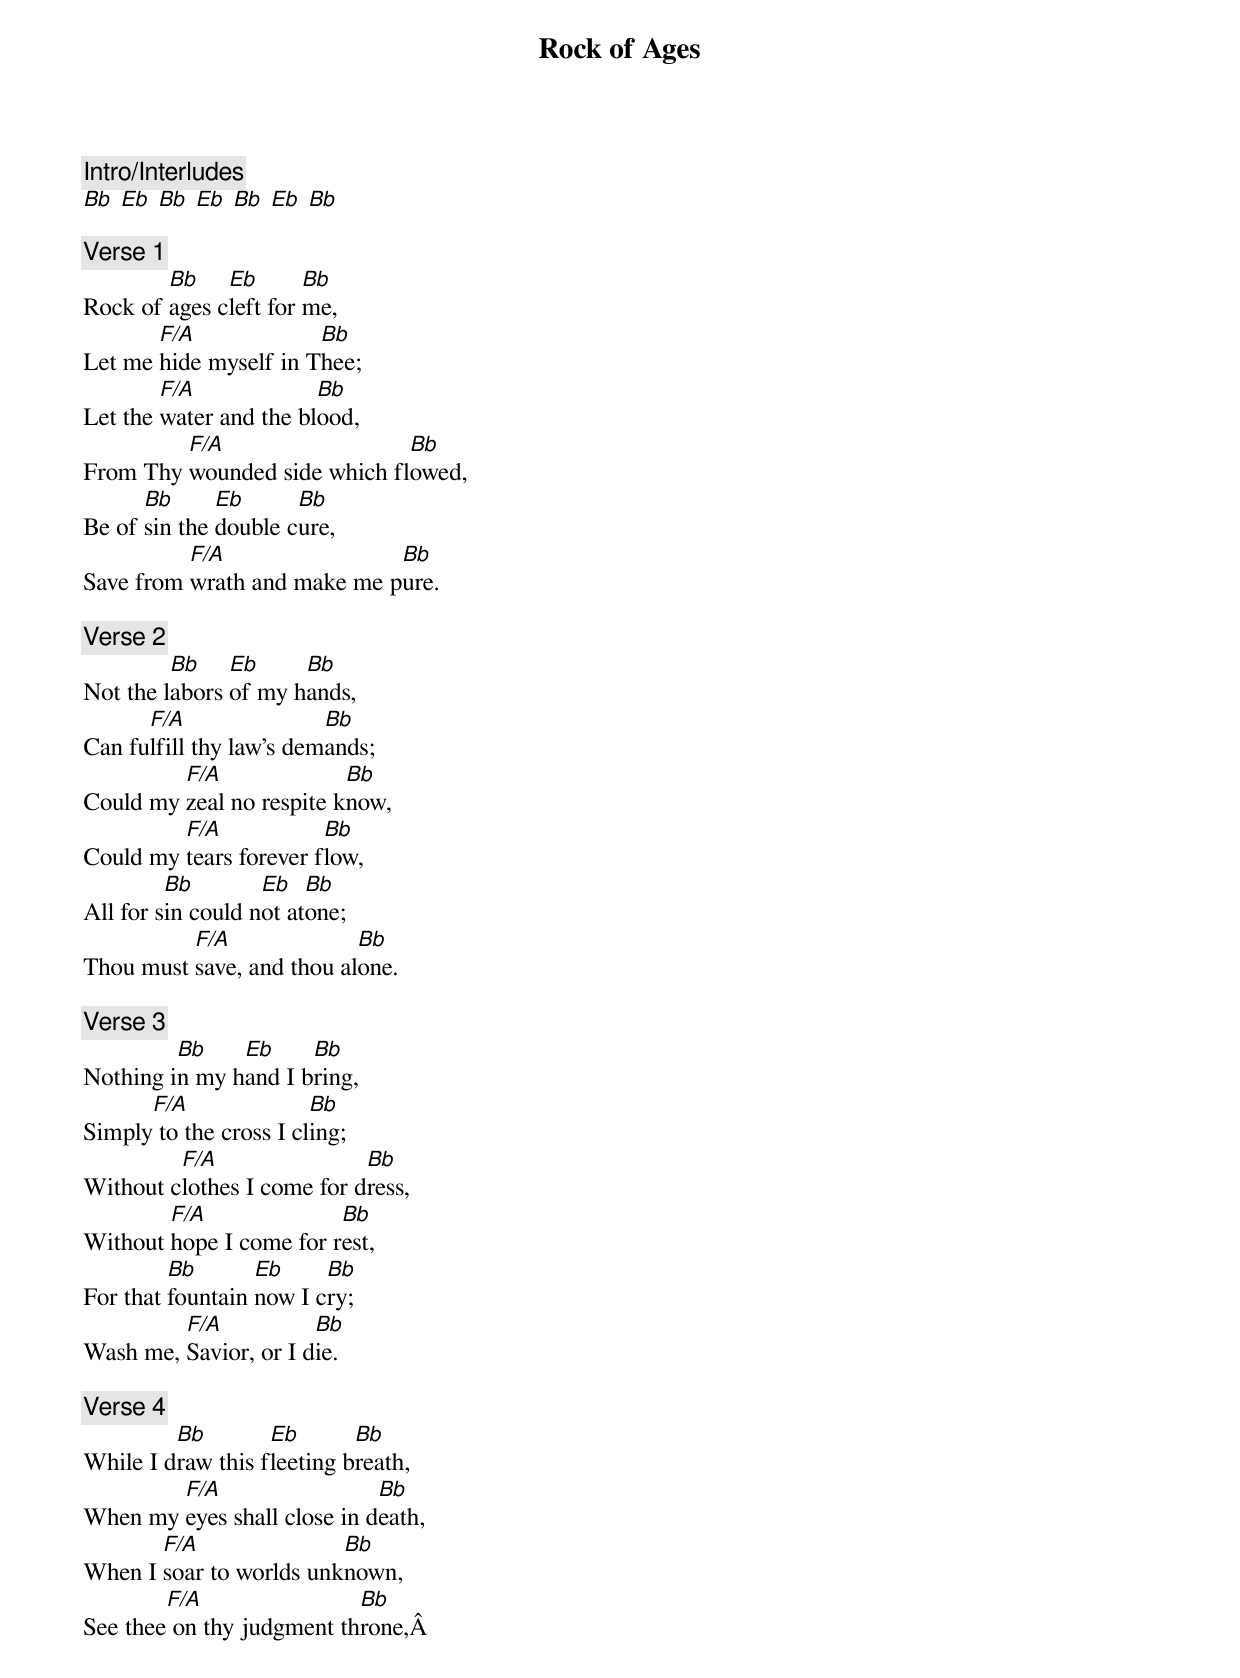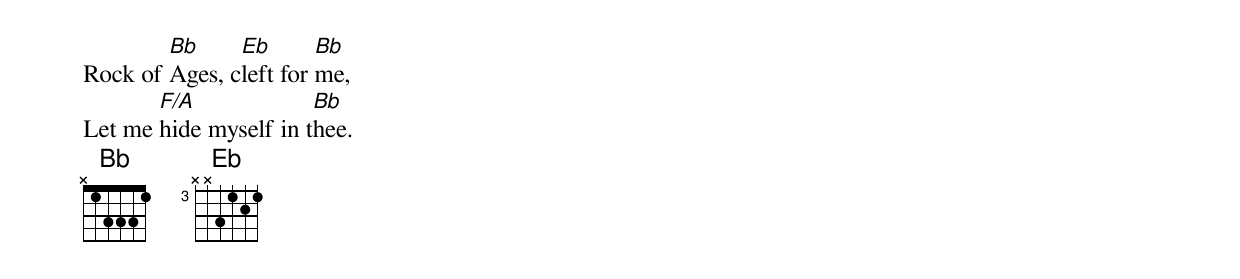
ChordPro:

{title:Rock of Ages}
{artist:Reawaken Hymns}
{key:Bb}
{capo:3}

{comment:Intro/Interludes}
[Bb] [Eb] [Bb] [Eb] [Bb] [Eb] [Bb]

{comment:Verse 1}
Rock of [Bb]ages c[Eb]left for [Bb]me,
Let me [F/A]hide myself in T[Bb]hee;
Let the [F/A]water and the bl[Bb]ood,
From Thy [F/A]wounded side which fl[Bb]owed,
Be of [Bb]sin the [Eb]double c[Bb]ure,
Save from [F/A]wrath and make me p[Bb]ure.

{comment:Verse 2}
Not the l[Bb]abors [Eb]of my h[Bb]ands,
Can fu[F/A]lfill thy law's dem[Bb]ands;
Could my [F/A]zeal no respite k[Bb]now,
Could my [F/A]tears forever f[Bb]low,
All for s[Bb]in could n[Eb]ot at[Bb]one;
Thou must [F/A]save, and thou al[Bb]one.

{comment:Verse 3}
Nothing i[Bb]n my h[Eb]and I b[Bb]ring,
Simply[F/A] to the cross I cl[Bb]ing;
Without c[F/A]lothes I come for d[Bb]ress,
Without [F/A]hope I come for r[Bb]est,
For that [Bb]fountain [Eb]now I c[Bb]ry;
Wash me, [F/A]Savior, or I d[Bb]ie.

{comment:Verse 4}
While I d[Bb]raw this f[Eb]leeting b[Bb]reath,
When my [F/A]eyes shall close in d[Bb]eath,
When I [F/A]soar to worlds unk[Bb]nown,
See thee[F/A] on thy judgment th[Bb]rone,Â
Rock of [Bb]Ages, c[Eb]left for [Bb]me,
Let me [F/A]hide myself in t[Bb]hee.
